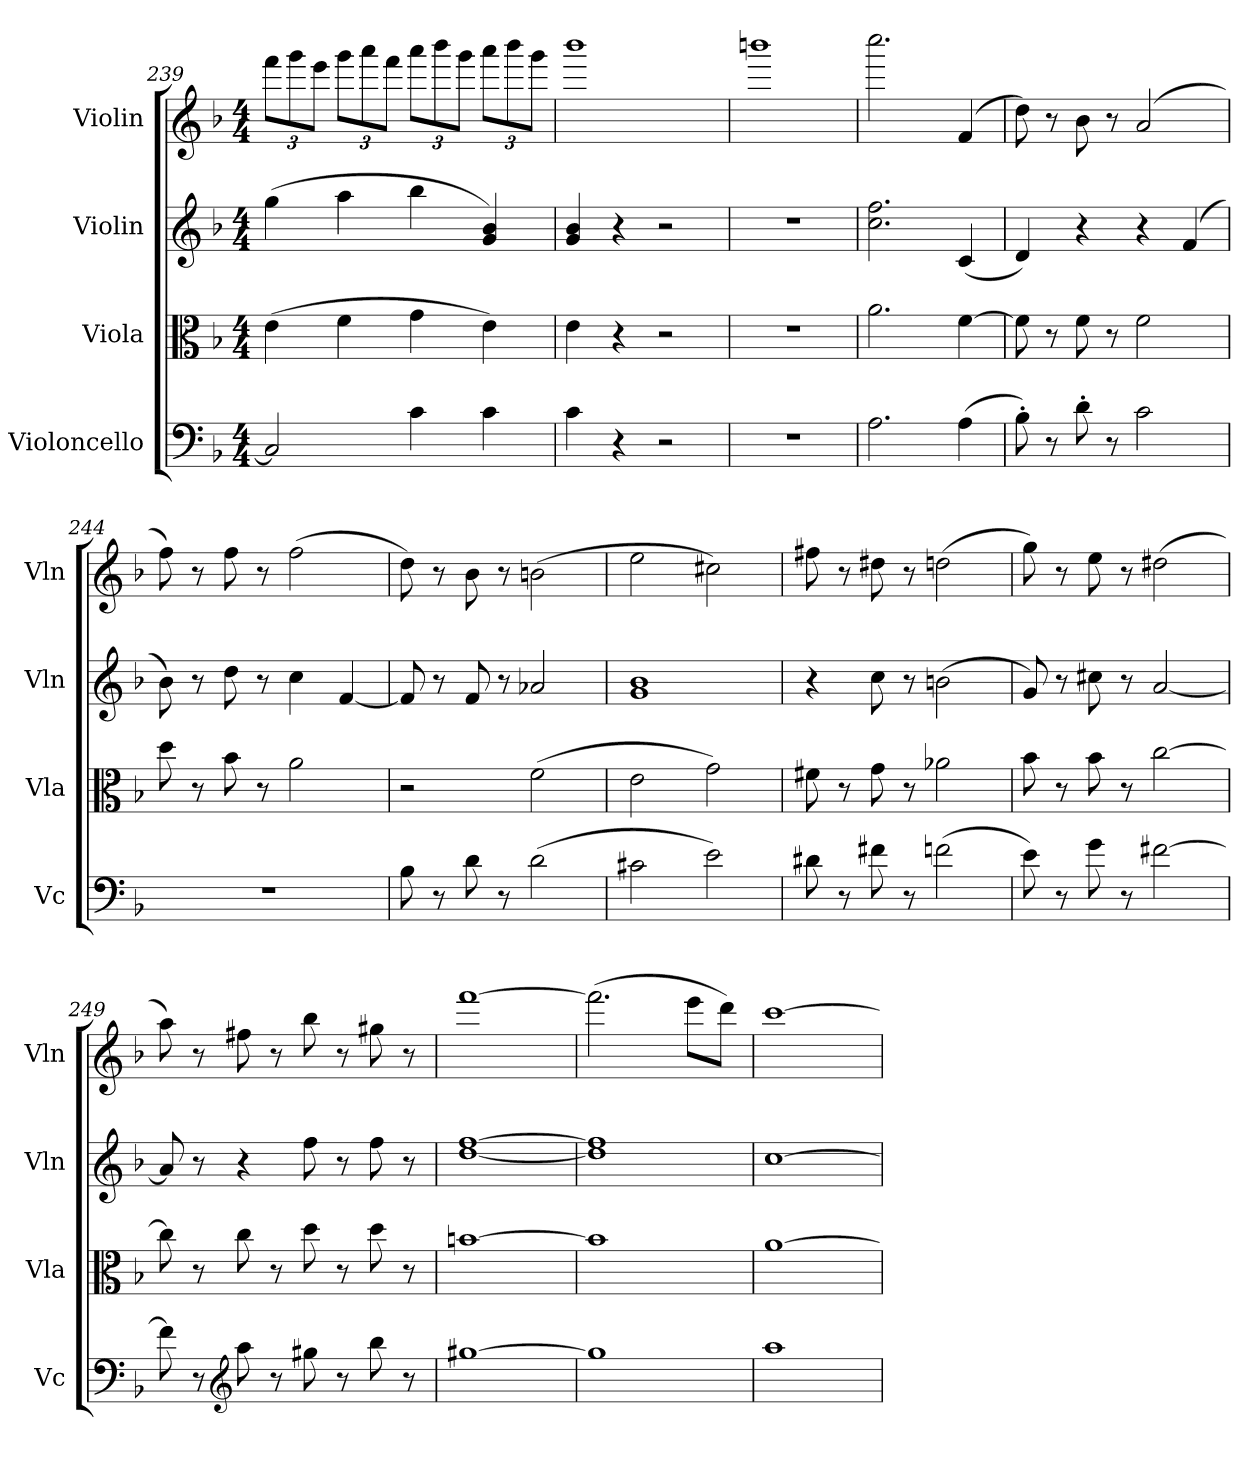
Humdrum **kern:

**kern	**kern	**kern	**kern
*part4	*part3	*part2	*part1
*staff4	*staff3	*staff2	*staff1
*I"Violoncello	*I"Viola	*I"Violin	*I"Violin
*I'Vc	*I'Vla	*I'Vln	*I'Vln
*clefF4	*clefC3	*clefG2	*clefG2
*k[b-]	*k[b-]	*k[b-]	*k[b-]
*M4/4	*M4/4	*M4/4	*M4/4
=239	=239	=239	=239
2C/]	(4e\	(4gg\	12fff\L
.	.	.	12ggg\
.	.	.	12eee\J
.	4f\	4aa\	12ggg\L
.	.	.	12aaa\
.	.	.	12fff\J
4c\	4g\	4bb-\	12aaa\L
.	.	.	12bbb-\
.	.	.	12ggg\J
4c\	4e\)	4g/ 4b-/)	12aaa\L
.	.	.	12bbb-\
.	.	.	12ggg\J
=240	=240	=240	=240
4c\	4e\	4g/ 4b-/	1bbb-
4r	4r	4r	.
2r	2r	2r	.
=241	=241	=241	=241
1r	1r	1r	1bbbn
=242	=242	=242	=242
2.A\	2.a\	2.cc\ 2.ff\	2.cccc\
(4A\	[4f\	(4c/	(4f/
=243	=243	=243	=243
8B-'\)	8f\]	4d/)	8dd\)
8r	8r	.	8r
8d'\	8f\	4r	8b-\
8r	8r	.	8r
2c\	2f\	4r	(2a/
.	.	(4f/	.
=244	=244	=244	=244
1r	8dd\	8b-\)	8ff\)
.	8r	8r	8r
.	8b-\	8dd\	8ff\
.	8r	8r	8r
.	2a\	4cc\	(2ff\
.	.	[4f/	.
=245	=245	=245	=245
8B-\	2r	8f/]	8dd\)
8r	.	8r	8r
8d\	.	8f/	8b-\
8r	.	8r	8r
(2d\	(2f\	2a-X/	(2bn\
=246	=246	=246	=246
2c#X\	2e\	1g 1b-	2ee\
2e\)	2g\)	.	2cc#X\)
=247	=247	=247	=247
8d#X\	8f#X\	4r	8ff#X\
8r	8r	.	8r
8f#X\	8g\	8cc\	8dd#X\
8r	8r	8r	8r
(2fn\	2a-X\	(2bn\	(2ddn\
=248	=248	=248	=248
8e\)	8b-\	8g/)	8gg\)
8r	8r	8r	8r
8g\	8b-\	8cc#X\	8ee\
8r	8r	8r	8r
[2f#X\	[2cc\	[2a/	(2dd#X\
=249	=249	=249	=249
8f#\]	8cc\]	8a/]	8aa\)
8r	8r	8r	8r
*clefG2	*	*	*
8aa\	8cc\	4r	8ff#X\
8r	8r	.	8r
8gg#X\	8dd\	8ff\	8bb-\
8r	8r	8r	8r
8bb-\	8dd\	8ff\	8gg#X\
8r	8r	8r	8r
=250	=250	=250	=250
[1gg#X	[1bn	[1dd [1ff	[1fff
=251	=251	=251	=251
1gg#]	1b]	1dd] 1ff]	(2.fff\]
.	.	.	8eee\L
.	.	.	8ddd\J)
=252	=252	=252	=252
1aa	[1a	[1cc	[1ccc
=	=	=	=
*-	*-	*-	*-
